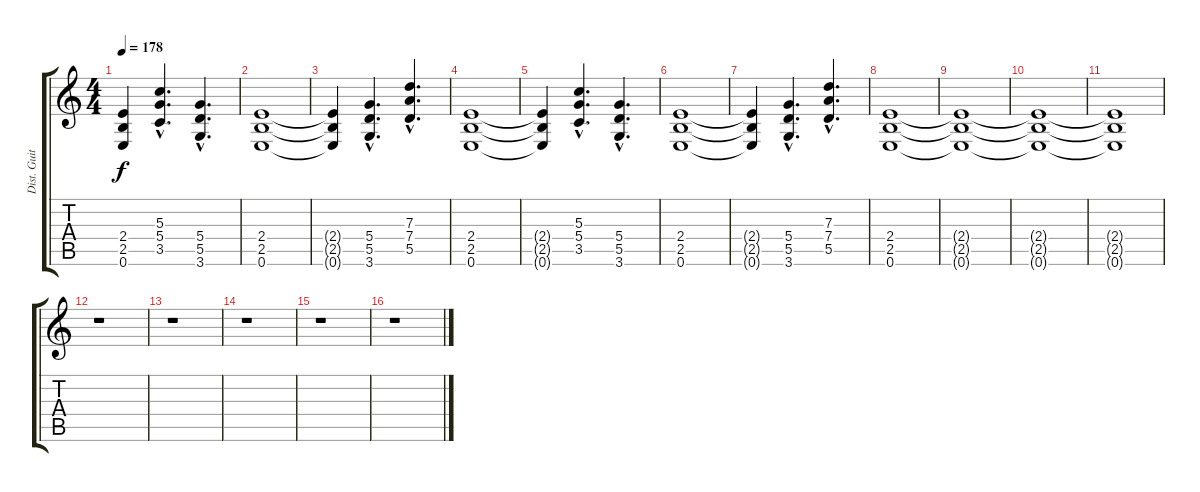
\track ("Dist. Guitar 2" "Dist. Guit") {instrument distortionguitar}
\staff {score tabs}
\tuning (E4 B3 G3 D3 A2 E2) {hide}
\ts (4 4)
\tempo 178
\clef g2
\ks c
(2.4{t} 2.5{t} 0.6{t}).4{dy f} (5.3{hac} 5.4{hac} 3.5{hac}).4{d} (5.4{hac} 5.5{hac} 3.6{hac}).4{d} |
(2.4 2.5 0.6).1 |
(2.4{t} 2.5{t} 0.6{t}).4 (5.4{hac} 5.5{hac} 3.6{hac}).4{d} (7.3{hac} 7.4{hac} 5.5{hac}).4{d} |
(2.4 2.5 0.6).1 |
(2.4{t} 2.5{t} 0.6{t}).4 (5.3{hac} 5.4{hac} 3.5{hac}).4{d} (5.4{hac} 5.5{hac} 3.6{hac}).4{d} |
(2.4 2.5 0.6).1 |
(2.4{t} 2.5{t} 0.6{t}).4 (5.4{hac} 5.5{hac} 3.6{hac}).4{d} (7.3{hac} 7.4{hac} 5.5{hac}).4{d} |
(2.4 2.5 0.6).1 |
(2.4{t} 2.5{t} 0.6{t}).1 |
(2.4{t} 2.5{t} 0.6{t}).1 |
(2.4{t} 2.5{t} 0.6{t}).1 |
r.1 |
r.1 |
r.1 |
r.1 |
r.1
